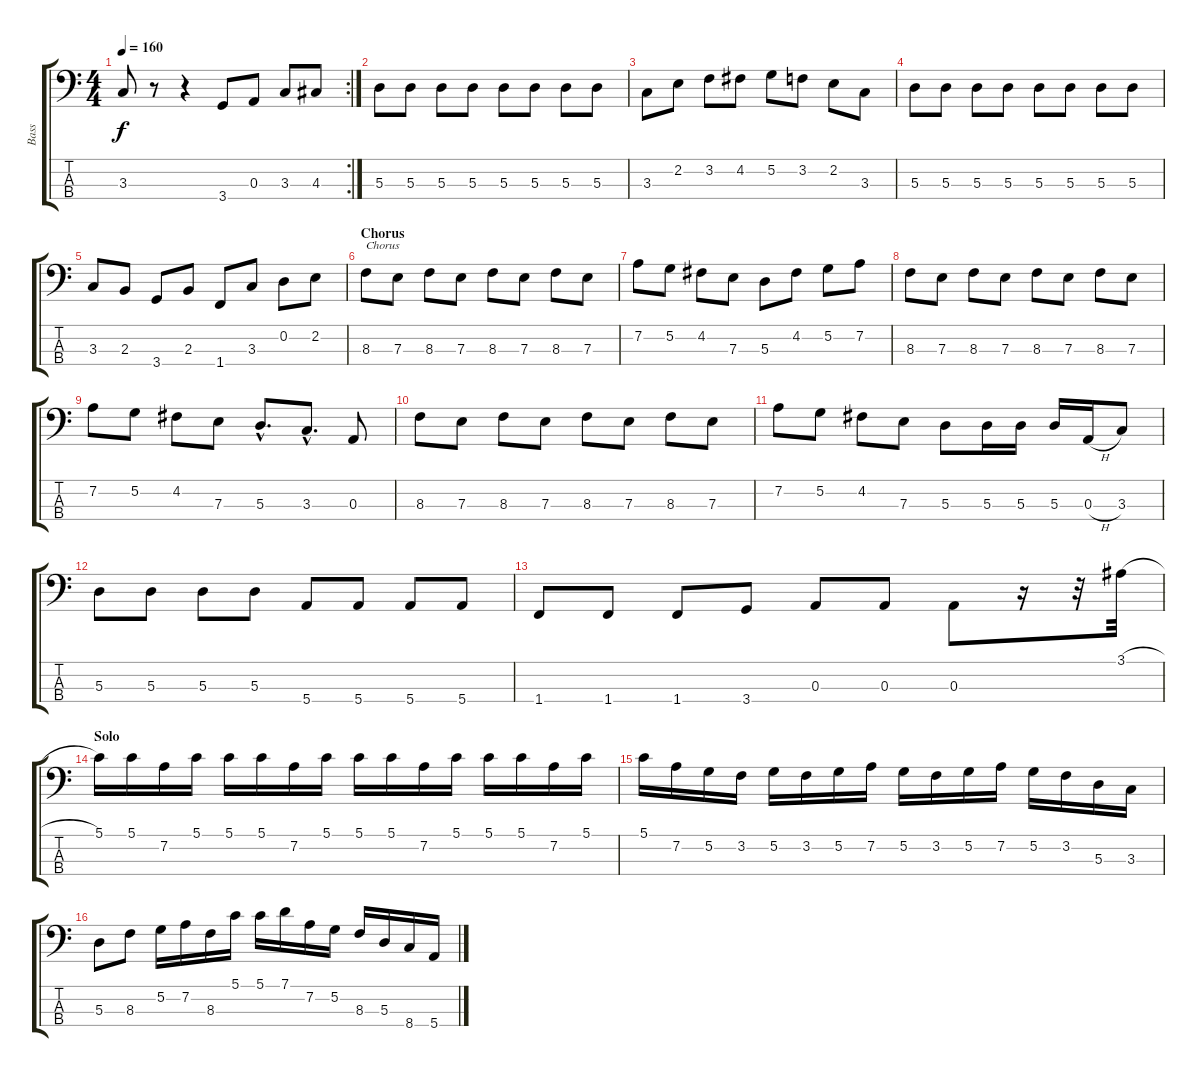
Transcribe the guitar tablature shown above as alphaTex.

\track ("Bass" "Bass") {instrument electricbasspick}
\staff {score tabs}
\tuning (G2 D2 A1 E1) {hide}
\rc 2
\ts (4 4)
\tempo 160
\clef f4
\ks c
3.3.8{dy f} r.8 r.4 3.4.8 0.3.8 3.3.8 4.3.8 |
5.3.8 5.3.8 5.3.8 5.3.8 5.3.8 5.3.8 5.3.8 5.3.8 |
3.3.8 2.2.8 3.2.8 4.2.8 5.2.8 3.2.8 2.2.8 3.3.8 |
5.3.8 5.3.8 5.3.8 5.3.8 5.3.8 5.3.8 5.3.8 5.3.8 |
3.3.8 2.3.8 3.4.8 2.3.8 1.4.8 3.3.8 0.2.8 2.2.8 |
\section ("" "Chorus")
8.3.8{txt "Chorus"} 7.3.8 8.3.8 7.3.8 8.3.8 7.3.8 8.3.8 7.3.8 |
7.2.8 5.2.8 4.2.8 7.3.8 5.3.8 4.2.8 5.2.8 7.2.8 |
8.3.8 7.3.8 8.3.8 7.3.8 8.3.8 7.3.8 8.3.8 7.3.8 |
7.2.8 5.2.8 4.2.8 7.3.8 5.3{hac}.8{d} 3.3{hac}.8{d} 0.3.8 |
8.3.8 7.3.8 8.3.8 7.3.8 8.3.8 7.3.8 8.3.8 7.3.8 |
7.2.8 5.2.8 4.2.8 7.3.8 5.3.8 5.3.16 5.3.16 5.3.16 0.3{h}.16 3.3.8 |
5.3.8 5.3.8 5.3.8 5.3.8 5.4.8 5.4.8 5.4.8 5.4.8 |
1.4.8 1.4.8 1.4.8 3.4.8 0.3.8 0.3.8 0.3.8 r.16 r.32 3.1{h}.32 |
\section ("" "Solo")
5.1.16 5.1.16 7.2.16 5.1.16 5.1.16 5.1.16 7.2.16 5.1.16 5.1.16 5.1.16 7.2.16 5.1.16 5.1.16 5.1.16 7.2.16 5.1.16 |
5.1.16 7.2.16 5.2.16 3.2.16 5.2.16 3.2.16 5.2.16 7.2.16 5.2.16 3.2.16 5.2.16 7.2.16 5.2.16 3.2.16 5.3.16 3.3.16 |
5.3.8 8.3.8 5.2.16 7.2.16 8.3.16 5.1.16 5.1.16 7.1.16 7.2.16 5.2.16 8.3.16 5.3.16 8.4.16 5.4.16
